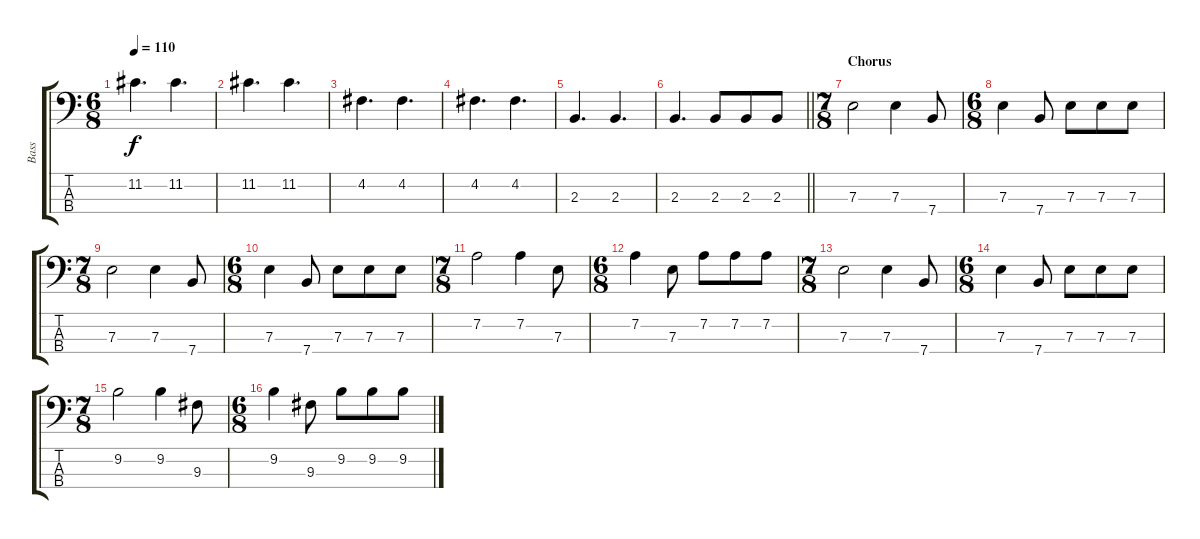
\track ("Bass" "Bass") {instrument electricbassfinger}
\staff {score tabs}
\tuning (G2 D2 A1 E1) {hide}
\ts (6 8)
\tempo 110
\clef f4
\ks c
11.2.4{d dy f} 11.2.4{d} |
11.2.4{d} 11.2.4{d} |
4.2.4{d} 4.2.4{d} |
4.2.4{d} 4.2.4{d} |
2.3.4{d} 2.3.4{d} |
\barLineRight lightlight
2.3.4{d} 2.3.8 2.3.8 2.3.8 |
\ts (7 8)
\section ("" "Chorus")
7.3.2 7.3.4 7.4.8 |
\ts (6 8)
7.3.4 7.4.8 7.3.8 7.3.8 7.3.8 |
\ts (7 8)
7.3.2 7.3.4 7.4.8 |
\ts (6 8)
7.3.4 7.4.8 7.3.8 7.3.8 7.3.8 |
\ts (7 8)
7.2.2 7.2.4 7.3.8 |
\ts (6 8)
7.2.4 7.3.8 7.2.8 7.2.8 7.2.8 |
\ts (7 8)
7.3.2 7.3.4 7.4.8 |
\ts (6 8)
7.3.4 7.4.8 7.3.8 7.3.8 7.3.8 |
\ts (7 8)
9.2.2 9.2.4 9.3.8 |
\ts (6 8)
9.2.4 9.3.8 9.2.8 9.2.8 9.2.8
